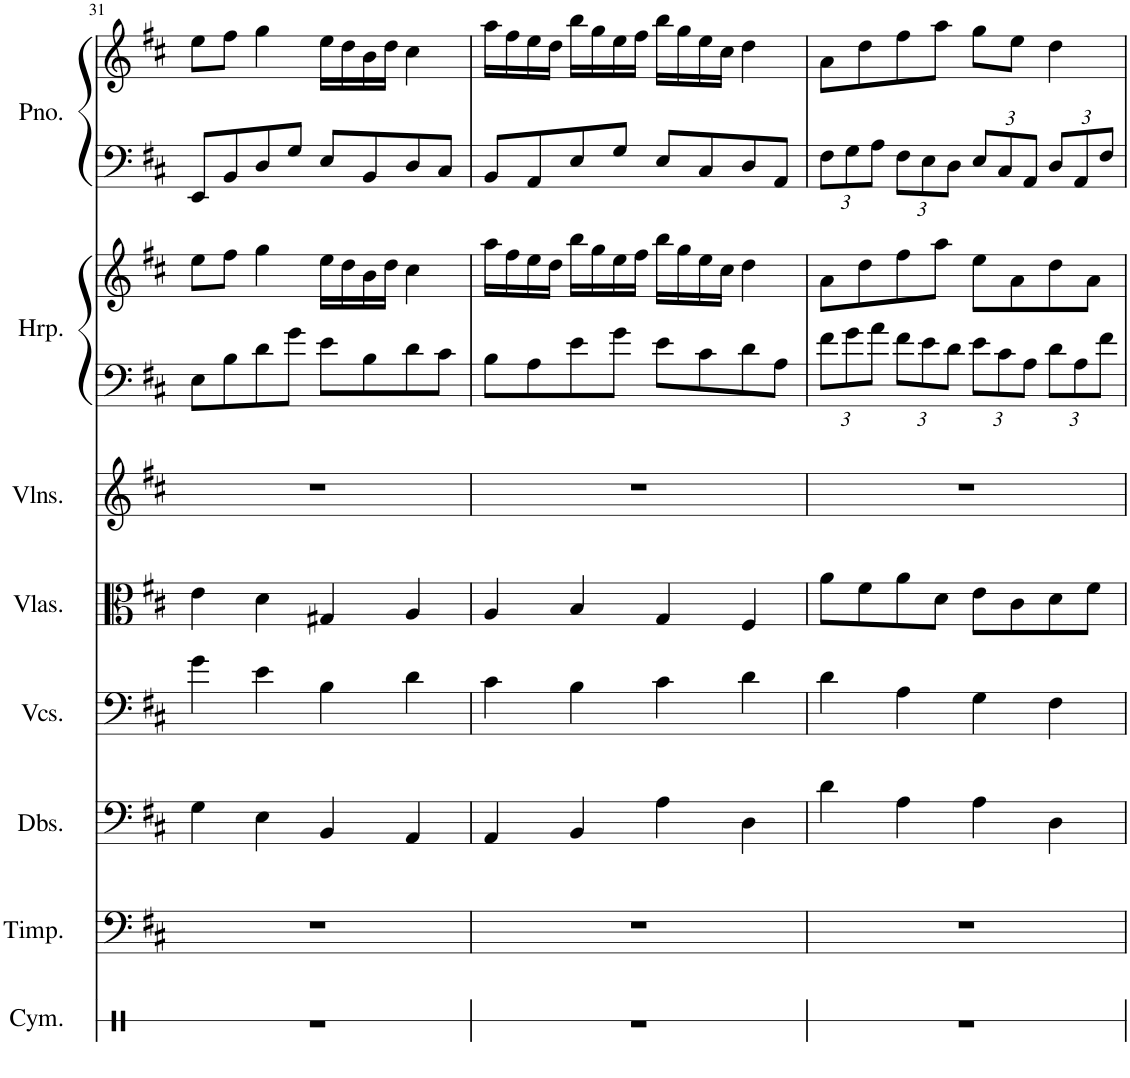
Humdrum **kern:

**kern	**kern	**kern	**kern	**kern	**kern	**kern	**kern	**kern	**kern
*part8	*part7	*part6	*part5	*part4	*part3	*part2	*part2	*part1	*part1
*staff10	*staff9	*staff8	*staff7	*staff6	*staff5	*staff4	*staff3	*staff2	*staff1
*I"Cymbal	*I"Timpani	*I"Double Basses	*I"Violoncellos	*I"Violas	*I"Violins	*I"Harp	*	*I"Piano	*
*I'Cym.	*I'Timp.	*I'Dbs.	*I'Vcs.	*I'Vlas.	*I'Vlns.	*I'Hrp.	*	*I'Pno.	*
!!LO:PB:g=z
*clefX	*clefF4	*clefF4	*clefF4	*clefC3	*clefG2	*clefF4	*clefG2	*clefF4	*clefG2
*	*	*Trd7c12	*	*	*	*	*	*	*
*k[]	*k[f#c#]	*k[f#c#]	*k[f#c#]	*k[f#c#]	*k[f#c#]	*k[f#c#]	*k[f#c#]	*k[f#c#]	*k[f#c#]
*M4/4	*M4/4	*M4/4	*M4/4	*M4/4	*M4/4	*M4/4	*M4/4	*M4/4	*M4/4
*met(c)	*met(c)	*met(c)	*met(c)	*met(c)	*met(c)	*met(c)	*met(c)	*met(c)	*met(c)
=31	=31	=31	=31	=31	=31	=31	=31	=31	=31
1r	1r	4G\	4g\	4e\	1r	8E\L	8ee\L	8EE/L	8ee\L
.	.	.	.	.	.	8B\	8ff#\J	8BB/	8ff#\J
.	.	4E\	4e\	4d\	.	8d\	4gg\	8D/	4gg\
.	.	.	.	.	.	8g\J	.	8G/J	.
.	.	4BB/	4B\	4G#X/	.	8e\L	16ee\LL	8E/L	16ee\LL
.	.	.	.	.	.	.	16dd\	.	16dd\
.	.	.	.	.	.	8B\	16b\	8BB/	16b\
.	.	.	.	.	.	.	16dd\JJ	.	16dd\JJ
.	.	4AA/	4d\	4A/	.	8d\	4cc#\	8D/	4cc#\
.	.	.	.	.	.	8c#\J	.	8C#/J	.
=32	=32	=32	=32	=32	=32	=32	=32	=32	=32
1r	1r	4AA/	4c#\	4A/	1r	8B\L	16aa\LL	8BB/L	16aa\LL
.	.	.	.	.	.	.	16ff#\	.	16ff#\
.	.	.	.	.	.	8A\	16ee\	8AA/	16ee\
.	.	.	.	.	.	.	16dd\JJ	.	16dd\JJ
.	.	4BB/	4B\	4B/	.	8e\	16bb\LL	8E/	16bb\LL
.	.	.	.	.	.	.	16gg\	.	16gg\
.	.	.	.	.	.	8g\J	16ee\	8G/J	16ee\
.	.	.	.	.	.	.	16ff#\JJ	.	16ff#\JJ
.	.	4A\	4c#\	4G/	.	8e\L	16bb\LL	8E/L	16bb\LL
.	.	.	.	.	.	.	16gg\	.	16gg\
.	.	.	.	.	.	8c#\	16ee\	8C#/	16ee\
.	.	.	.	.	.	.	16cc#\JJ	.	16cc#\JJ
.	.	4D\	4d\	4F#/	.	8d\	4dd\	8D/	4dd\
.	.	.	.	.	.	8A\J	.	8AA/J	.
=33	=33	=33	=33	=33	=33	=33	=33	=33	=33
*	*	*	*	*	*	*Xbrackettup	*	*Xbrackettup	*
1r	1r	4d\	4d\	8a\L	1r	12f#\L	8a\L	12F#\L	8a\L
.	.	.	.	.	.	12g\	.	12G\	.
.	.	.	.	8f#\	.	.	8dd\	.	8dd\
.	.	.	.	.	.	12a\J	.	12A\J	.
.	.	4A\	4A\	8a\	.	12f#\L	8ff#\	12F#\L	8ff#\
.	.	.	.	.	.	12e\	.	12E\	.
.	.	.	.	8d\J	.	.	8aa\J	.	8aa\J
.	.	.	.	.	.	12d\J	.	12D\J	.
.	.	4A\	4G\	8e\L	.	12e\L	8ee\L	12E/L	8gg\L
.	.	.	.	.	.	12c#\	.	12C#/	.
.	.	.	.	8c#\	.	.	8a\	.	8ee\J
.	.	.	.	.	.	12A\J	.	12AA/J	.
.	.	4D\	4F#\	8d\	.	12d\L	8dd\	12D/L	4dd\
.	.	.	.	.	.	12A\	.	12AA/	.
.	.	.	.	8f#\J	.	.	8a\J	.	.
.	.	.	.	.	.	12f#\J	.	12F#/J	.
=	=	=	=	=	=	=	=	=	=
*-	*-	*-	*-	*-	*-	*-	*-	*-	*-
